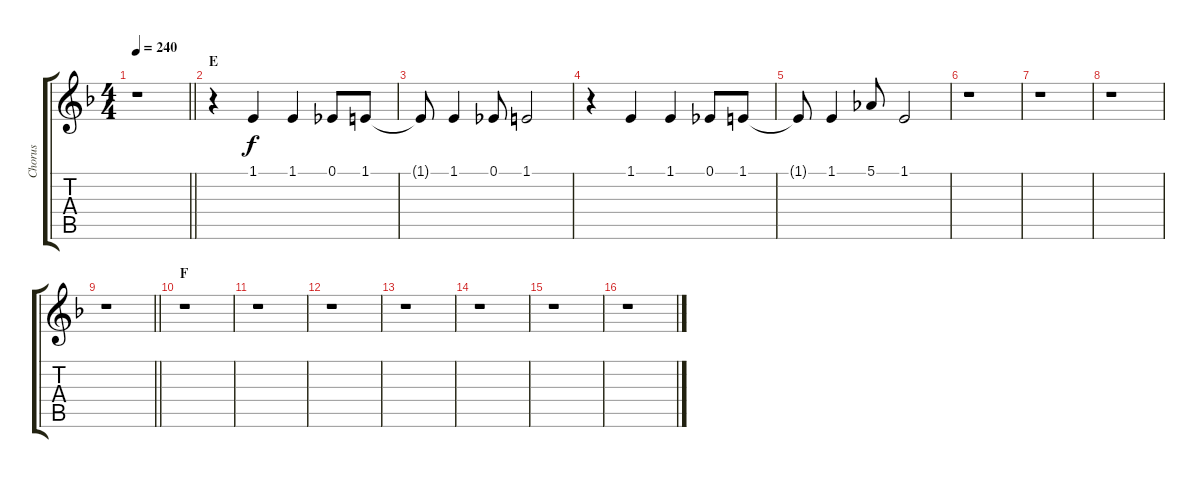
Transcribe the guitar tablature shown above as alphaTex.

\track ("Chorus" "Chorus") {instrument voiceoohs}
\staff {score tabs}
\tuning (Eb4 Bb3 Gb3 Db3 Ab2 Eb2) {hide}
\ts (4 4)
\tempo 240
\clef g2
\barLineRight lightlight
\ks f
r.1{dy f} |
\section ("" "E")
r.4 1.1.4 1.1.4 0.1.8 1.1.8 |
1.1{t}.8 1.1.4 0.1.8 1.1.2 |
r.4 1.1.4 1.1.4 0.1.8 1.1.8 |
1.1{t}.8 1.1.4 5.1.8 1.1.2 |
r.1 |
r.1 |
r.1 |
\barLineRight lightlight
r.1 |
\section ("" "F")
r.1 |
r.1 |
r.1 |
r.1 |
r.1 |
r.1 |
r.1
